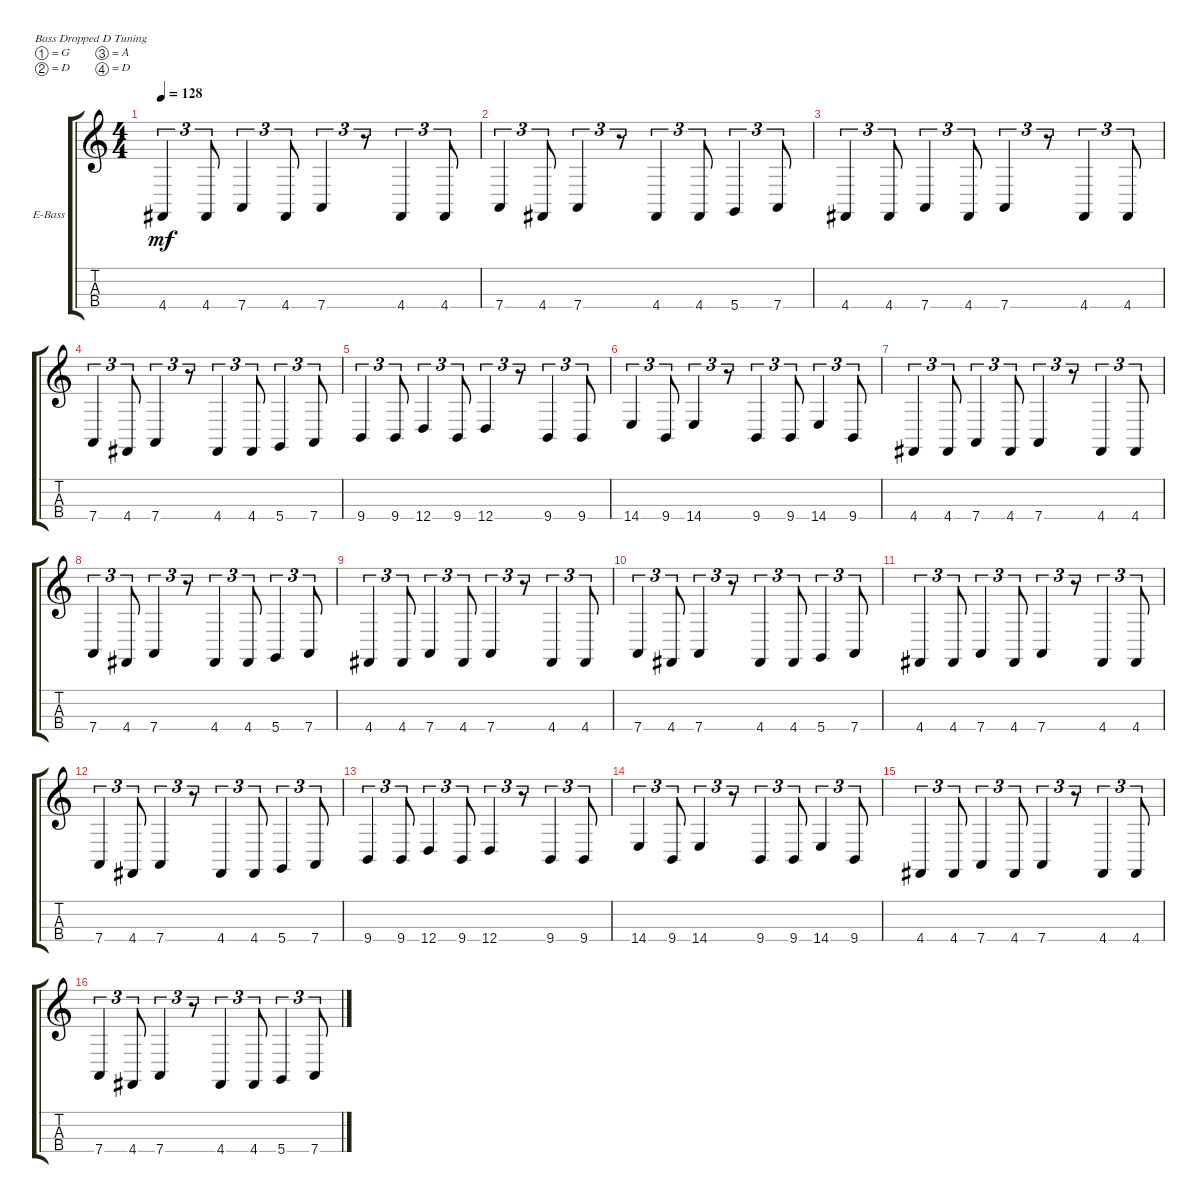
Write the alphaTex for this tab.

\defaultSystemsLayout 4
\bracketExtendMode groupsimilarinstruments
\firstSystemTrackNameOrientation horizontal
\otherSystemsTrackNameOrientation horizontal
\track ("Electric Bass" "E-Bass") {instrument electricbassfinger}
\staff {score tabs}
\tuning (G2 D2 A1 D1)
\ts (4 4)
\tempo 128
\clef g2
\ks c
4.4.4{tu (3 2) dy mf} 4.4.8{tu (3 2)} 7.4.4{tu (3 2)} 4.4.8{tu (3 2)} 7.4.4{tu (3 2)} r.8{tu (3 2)} 4.4.4{tu (3 2)} 4.4.8{tu (3 2)} |
7.4.4{tu (3 2)} 4.4.8{tu (3 2)} 7.4.4{tu (3 2)} r.8{tu (3 2)} 4.4.4{tu (3 2)} 4.4.8{tu (3 2)} 5.4.4{tu (3 2)} 7.4.8{tu (3 2)} |
4.4.4{tu (3 2)} 4.4.8{tu (3 2)} 7.4.4{tu (3 2)} 4.4.8{tu (3 2)} 7.4.4{tu (3 2)} r.8{tu (3 2)} 4.4.4{tu (3 2)} 4.4.8{tu (3 2)} |
7.4.4{tu (3 2)} 4.4.8{tu (3 2)} 7.4.4{tu (3 2)} r.8{tu (3 2)} 4.4.4{tu (3 2)} 4.4.8{tu (3 2)} 5.4.4{tu (3 2)} 7.4.8{tu (3 2)} |
9.4.4{tu (3 2)} 9.4.8{tu (3 2)} 12.4.4{tu (3 2)} 9.4.8{tu (3 2)} 12.4.4{tu (3 2)} r.8{tu (3 2)} 9.4.4{tu (3 2)} 9.4.8{tu (3 2)} |
14.4.4{tu (3 2)} 9.4.8{tu (3 2)} 14.4.4{tu (3 2)} r.8{tu (3 2)} 9.4.4{tu (3 2)} 9.4.8{tu (3 2)} 14.4.4{tu (3 2)} 9.4.8{tu (3 2)} |
4.4.4{tu (3 2)} 4.4.8{tu (3 2)} 7.4.4{tu (3 2)} 4.4.8{tu (3 2)} 7.4.4{tu (3 2)} r.8{tu (3 2)} 4.4.4{tu (3 2)} 4.4.8{tu (3 2)} |
7.4.4{tu (3 2)} 4.4.8{tu (3 2)} 7.4.4{tu (3 2)} r.8{tu (3 2)} 4.4.4{tu (3 2)} 4.4.8{tu (3 2)} 5.4.4{tu (3 2)} 7.4.8{tu (3 2)} |
4.4.4{tu (3 2)} 4.4.8{tu (3 2)} 7.4.4{tu (3 2)} 4.4.8{tu (3 2)} 7.4.4{tu (3 2)} r.8{tu (3 2)} 4.4.4{tu (3 2)} 4.4.8{tu (3 2)} |
7.4.4{tu (3 2)} 4.4.8{tu (3 2)} 7.4.4{tu (3 2)} r.8{tu (3 2)} 4.4.4{tu (3 2)} 4.4.8{tu (3 2)} 5.4.4{tu (3 2)} 7.4.8{tu (3 2)} |
4.4.4{tu (3 2)} 4.4.8{tu (3 2)} 7.4.4{tu (3 2)} 4.4.8{tu (3 2)} 7.4.4{tu (3 2)} r.8{tu (3 2)} 4.4.4{tu (3 2)} 4.4.8{tu (3 2)} |
7.4.4{tu (3 2)} 4.4.8{tu (3 2)} 7.4.4{tu (3 2)} r.8{tu (3 2)} 4.4.4{tu (3 2)} 4.4.8{tu (3 2)} 5.4.4{tu (3 2)} 7.4.8{tu (3 2)} |
9.4.4{tu (3 2)} 9.4.8{tu (3 2)} 12.4.4{tu (3 2)} 9.4.8{tu (3 2)} 12.4.4{tu (3 2)} r.8{tu (3 2)} 9.4.4{tu (3 2)} 9.4.8{tu (3 2)} |
14.4.4{tu (3 2)} 9.4.8{tu (3 2)} 14.4.4{tu (3 2)} r.8{tu (3 2)} 9.4.4{tu (3 2)} 9.4.8{tu (3 2)} 14.4.4{tu (3 2)} 9.4.8{tu (3 2)} |
4.4.4{tu (3 2)} 4.4.8{tu (3 2)} 7.4.4{tu (3 2)} 4.4.8{tu (3 2)} 7.4.4{tu (3 2)} r.8{tu (3 2)} 4.4.4{tu (3 2)} 4.4.8{tu (3 2)} |
7.4.4{tu (3 2)} 4.4.8{tu (3 2)} 7.4.4{tu (3 2)} r.8{tu (3 2)} 4.4.4{tu (3 2)} 4.4.8{tu (3 2)} 5.4.4{tu (3 2)} 7.4.8{tu (3 2)}
